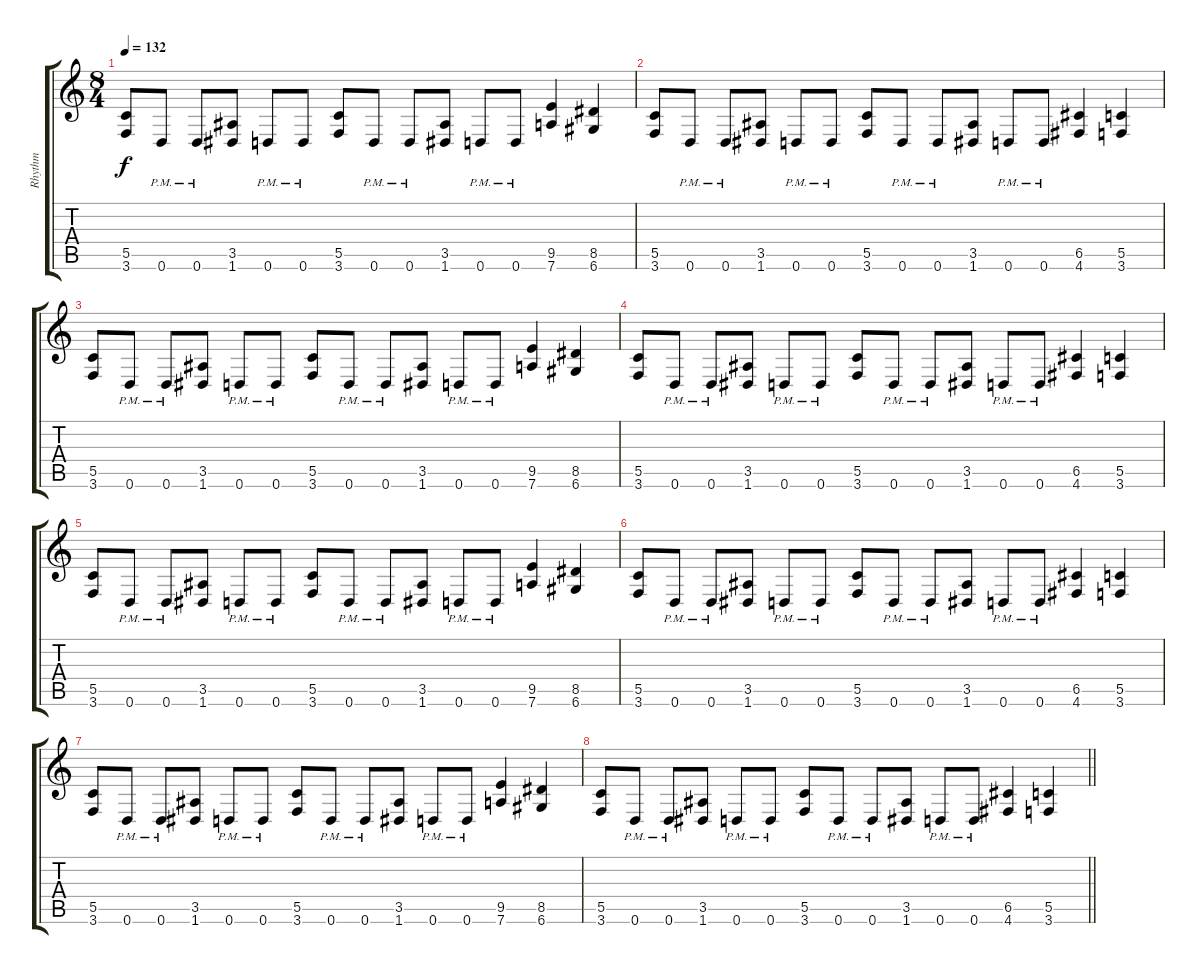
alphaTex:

\track ("Rhythm" "Rhythm") {instrument distortionguitar}
\staff {score tabs}
\tuning (D4 A3 F3 C3 G2 D2) {hide}
\ts (8 4)
\tempo 132
\clef g2
\ks c
(5.5 3.6).8{dy f} 0.6{pm}.8 0.6{pm}.8 (3.5 1.6).8 0.6{pm}.8 0.6{pm}.8 (5.5 3.6).8 0.6{pm}.8 0.6{pm}.8 (3.5 1.6).8 0.6{pm}.8 0.6{pm}.8 (9.5 7.6).4 (8.5 6.6).4 |
(5.5 3.6).8 0.6{pm}.8 0.6{pm}.8 (3.5 1.6).8 0.6{pm}.8 0.6{pm}.8 (5.5 3.6).8 0.6{pm}.8 0.6{pm}.8 (3.5 1.6).8 0.6{pm}.8 0.6{pm}.8 (6.5 4.6).4 (5.5 3.6).4 |
(5.5 3.6).8 0.6{pm}.8 0.6{pm}.8 (3.5 1.6).8 0.6{pm}.8 0.6{pm}.8 (5.5 3.6).8 0.6{pm}.8 0.6{pm}.8 (3.5 1.6).8 0.6{pm}.8 0.6{pm}.8 (9.5 7.6).4 (8.5 6.6).4 |
(5.5 3.6).8 0.6{pm}.8 0.6{pm}.8 (3.5 1.6).8 0.6{pm}.8 0.6{pm}.8 (5.5 3.6).8 0.6{pm}.8 0.6{pm}.8 (3.5 1.6).8 0.6{pm}.8 0.6{pm}.8 (6.5 4.6).4 (5.5 3.6).4 |
(5.5 3.6).8 0.6{pm}.8 0.6{pm}.8 (3.5 1.6).8 0.6{pm}.8 0.6{pm}.8 (5.5 3.6).8 0.6{pm}.8 0.6{pm}.8 (3.5 1.6).8 0.6{pm}.8 0.6{pm}.8 (9.5 7.6).4 (8.5 6.6).4 |
(5.5 3.6).8 0.6{pm}.8 0.6{pm}.8 (3.5 1.6).8 0.6{pm}.8 0.6{pm}.8 (5.5 3.6).8 0.6{pm}.8 0.6{pm}.8 (3.5 1.6).8 0.6{pm}.8 0.6{pm}.8 (6.5 4.6).4 (5.5 3.6).4 |
(5.5 3.6).8 0.6{pm}.8 0.6{pm}.8 (3.5 1.6).8 0.6{pm}.8 0.6{pm}.8 (5.5 3.6).8 0.6{pm}.8 0.6{pm}.8 (3.5 1.6).8 0.6{pm}.8 0.6{pm}.8 (9.5 7.6).4 (8.5 6.6).4 |
\barLineRight lightlight
(5.5 3.6).8 0.6{pm}.8 0.6{pm}.8 (3.5 1.6).8 0.6{pm}.8 0.6{pm}.8 (5.5 3.6).8 0.6{pm}.8 0.6{pm}.8 (3.5 1.6).8 0.6{pm}.8 0.6{pm}.8 (6.5 4.6).4 (5.5 3.6).4
